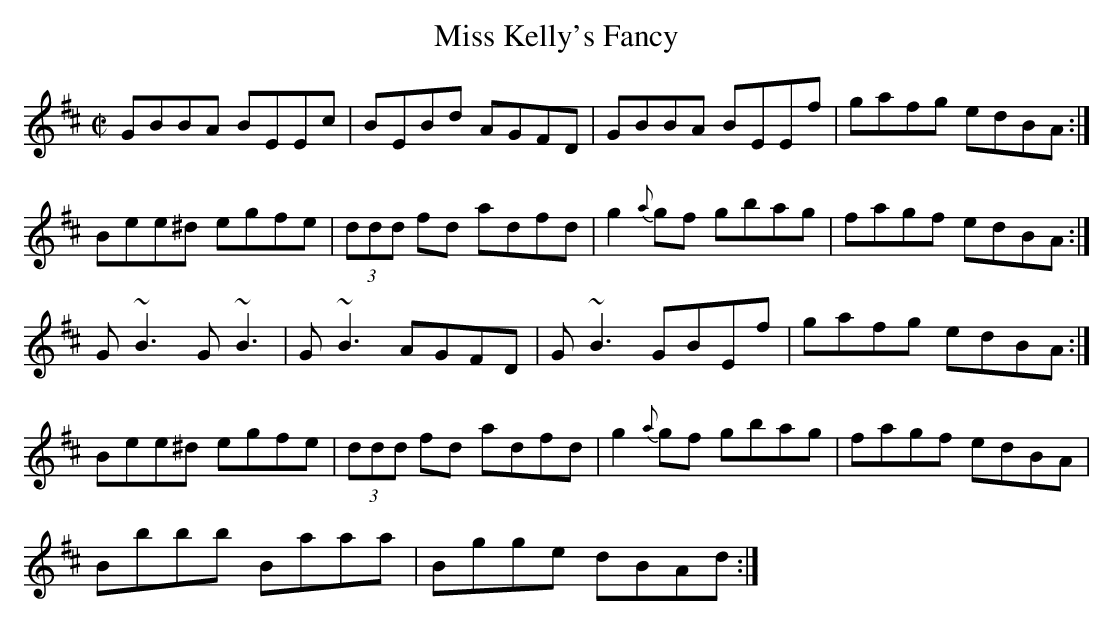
X:1
T:Miss Kelly's Fancy
M:C|
K:D
GBBA BEEc|BEBd AGFD|GBBA BEEf|gafg edBA:|
Bee^d egfe|(3ddd fd adfd|g2{a}gf gbag|fagf edBA:|
G~B3 G~B3|G~B3 AGFD|G~B3 GBEf|gafg edBA:|
Bee^d egfe|(3ddd fd adfd|g2{a}gf gbag|fagf edBA|
Bbbb Baaa|Bgge dBAd:|
